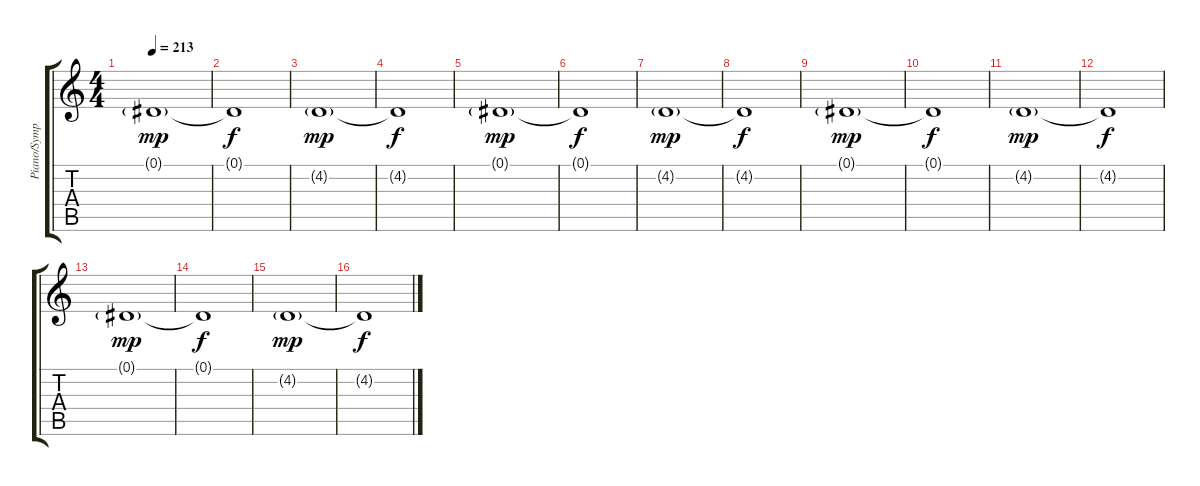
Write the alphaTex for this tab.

\track ("Piano/Symphony" "Piano/Symp") {instrument electricgrandpiano}
\staff {score tabs}
\tuning (Eb4 Bb3 Gb3 Db3 Ab2 Eb2) {hide}
\ts (4 4)
\tempo 213
\tempo 136
\tempo 213
\clef g2
\ks c
0.1{g}.1{dy mp instrument choiraahs} |
0.1{t}.1{dy f} |
4.2{g}.1{dy mp instrument choiraahs} |
4.2{t}.1{dy f} |
0.1{g}.1{dy mp instrument choiraahs} |
0.1{t}.1{dy f} |
4.2{g}.1{dy mp instrument choiraahs} |
4.2{t}.1{dy f} |
0.1{g}.1{dy mp instrument choiraahs} |
0.1{t}.1{dy f} |
4.2{g}.1{dy mp instrument choiraahs} |
4.2{t}.1{dy f} |
0.1{g}.1{dy mp instrument choiraahs} |
0.1{t}.1{dy f} |
4.2{g}.1{dy mp instrument choiraahs} |
4.2{t}.1{dy f}
